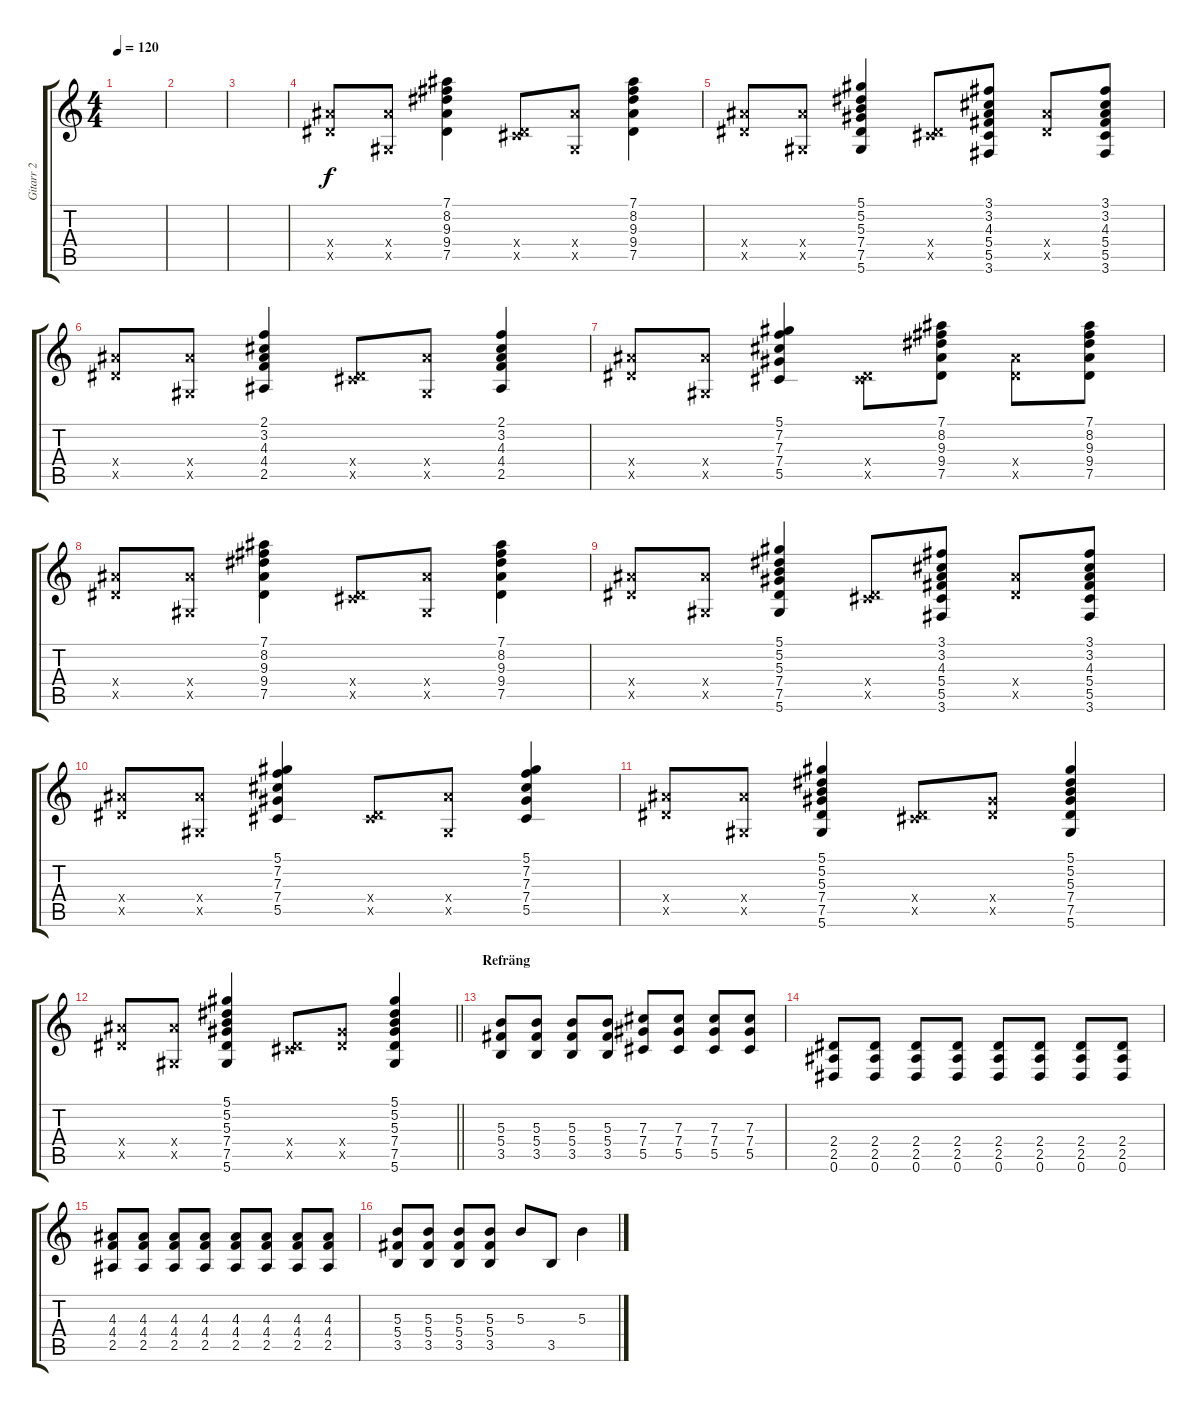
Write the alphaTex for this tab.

\track ("Gitarr 2" "Gitarr 2") {instrument electricguitarjazz}
\staff {score tabs}
\tuning (Eb4 Bb3 Gb3 Db3 Ab2 Eb2) {hide}
\ts (4 4)
\tempo 120
\clef g2
\ks c
|
|
|
(9.4{x} 7.5{x}).8 (9.4{x} 0.5{x}).8 (7.1 8.2 9.3 9.4 7.5).4 (0.4{x} 7.5{x}).8 (9.4{x} 0.5{x}).8 (7.1 8.2 9.3 9.4 7.5).4 |
(9.4{x} 7.5{x}).8 (9.4{x} 0.5{x}).8 (5.1 5.2 5.3 7.4 7.5 5.6).4 (0.4{x} 7.5{x}).8 (3.1 3.2 4.3 5.4 5.5 3.6).8 (9.4{x} 7.5{x}).8 (3.1 3.2 4.3 5.4 5.5 3.6).8 |
(9.4{x} 7.5{x}).8 (9.4{x} 0.5{x}).8 (2.1 3.2 4.3 4.4 2.5).4 (0.4{x} 7.5{x}).8 (9.4{x} 0.5{x}).8 (2.1 3.2 4.3 4.4 2.5).4 |
(9.4{x} 7.5{x}).8 (9.4{x} 0.5{x}).8 (5.1 7.2 7.3 7.4 5.5).4 (0.4{x} 7.5{x}).8 (7.1 8.2 9.3 9.4 7.5).8 (9.4{x} 7.5{x}).8 (7.1 8.2 9.3 9.4 7.5).8 |
(9.4{x} 7.5{x}).8 (9.4{x} 0.5{x}).8 (7.1 8.2 9.3 9.4 7.5).4 (0.4{x} 7.5{x}).8 (9.4{x} 0.5{x}).8 (7.1 8.2 9.3 9.4 7.5).4 |
(9.4{x} 7.5{x}).8 (9.4{x} 0.5{x}).8 (5.1 5.2 5.3 7.4 7.5 5.6).4 (0.4{x} 7.5{x}).8 (3.1 3.2 4.3 5.4 5.5 3.6).8 (9.4{x} 7.5{x}).8 (3.1 3.2 4.3 5.4 5.5 3.6).8 |
(9.4{x} 7.5{x}).8 (9.4{x} 0.5{x}).8 (5.1 7.2 7.3 7.4 5.5).4 (0.4{x} 7.5{x}).8 (9.4{x} 0.5{x}).8 (5.1 7.2 7.3 7.4 5.5).4 |
(9.4{x} 7.5{x}).8 (9.4{x} 0.5{x}).8 (5.1 5.2 5.3 7.4 7.5 5.6).4 (0.4{x} 7.5{x}).8 (7.4{x} 7.5{x}).8 (5.1 5.2 5.3 7.4 7.5 5.6).4 |
\barLineRight lightlight
(9.4{x} 7.5{x}).8 (9.4{x} 0.5{x}).8 (5.1 5.2 5.3 7.4 7.5 5.6).4 (0.4{x} 7.5{x}).8 (7.4{x} 7.5{x}).8 (5.1 5.2 5.3 7.4 7.5 5.6).4 |
\section ("" "Refräng")
(5.3 5.4 3.5).8{instrument distortionguitar} (5.3 5.4 3.5).8 (5.3 5.4 3.5).8 (5.3 5.4 3.5).8 (7.3 7.4 5.5).8 (7.3 7.4 5.5).8 (7.3 7.4 5.5).8 (7.3 7.4 5.5).8 |
(2.4 2.5 0.6).8 (2.4 2.5 0.6).8 (2.4 2.5 0.6).8 (2.4 2.5 0.6).8 (2.4 2.5 0.6).8 (2.4 2.5 0.6).8 (2.4 2.5 0.6).8 (2.4 2.5 0.6).8 |
(4.3 4.4 2.5).8 (4.3 4.4 2.5).8 (4.3 4.4 2.5).8 (4.3 4.4 2.5).8 (4.3 4.4 2.5).8 (4.3 4.4 2.5).8 (4.3 4.4 2.5).8 (4.3 4.4 2.5).8 |
(5.3 5.4 3.5).8 (5.3 5.4 3.5).8 (5.3 5.4 3.5).8 (5.3 5.4 3.5).8 5.3.8 3.5.8 5.3.4
